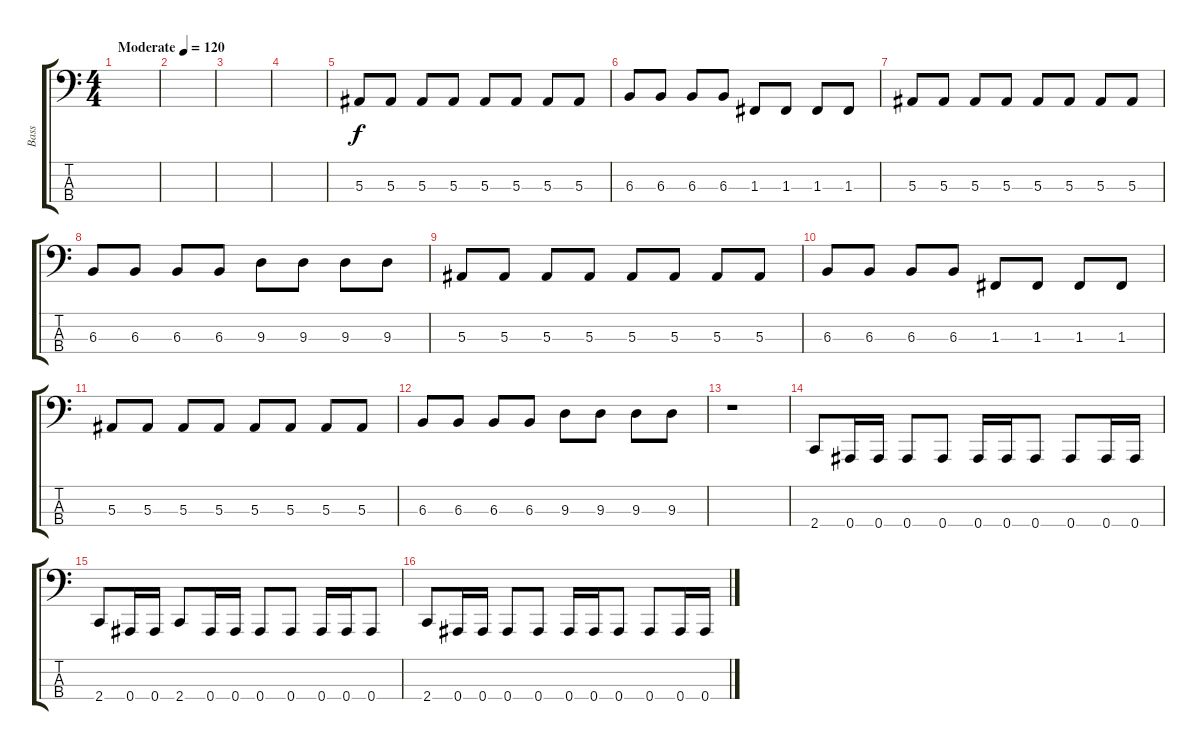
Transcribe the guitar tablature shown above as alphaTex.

\track ("Bass" "Bass") {instrument electricbasspick}
\staff {score tabs}
\tuning (Eb2 Bb1 F1 Bb0) {hide}
\ts (4 4)
\tempo (120 "Moderate")
\clef f4
\ks c
|
|
|
|
5.3.8 5.3.8 5.3.8 5.3.8 5.3.8 5.3.8 5.3.8 5.3.8 |
6.3.8 6.3.8 6.3.8 6.3.8 1.3.8 1.3.8 1.3.8 1.3.8 |
5.3.8 5.3.8 5.3.8 5.3.8 5.3.8 5.3.8 5.3.8 5.3.8 |
6.3.8 6.3.8 6.3.8 6.3.8 9.3.8 9.3.8 9.3.8 9.3.8 |
5.3.8 5.3.8 5.3.8 5.3.8 5.3.8 5.3.8 5.3.8 5.3.8 |
6.3.8 6.3.8 6.3.8 6.3.8 1.3.8 1.3.8 1.3.8 1.3.8 |
5.3.8 5.3.8 5.3.8 5.3.8 5.3.8 5.3.8 5.3.8 5.3.8 |
6.3.8 6.3.8 6.3.8 6.3.8 9.3.8 9.3.8 9.3.8 9.3.8 |
r.1 |
2.4.8 0.4.16 0.4.16 0.4.8 0.4.8 0.4.16 0.4.16 0.4.8 0.4.8 0.4.16 0.4.16 |
2.4.8 0.4.16 0.4.16 2.4.8 0.4.16 0.4.16 0.4.8 0.4.8 0.4.16 0.4.16 0.4.8 |
2.4.8 0.4.16 0.4.16 0.4.8 0.4.8 0.4.16 0.4.16 0.4.8 0.4.8 0.4.16 0.4.16
